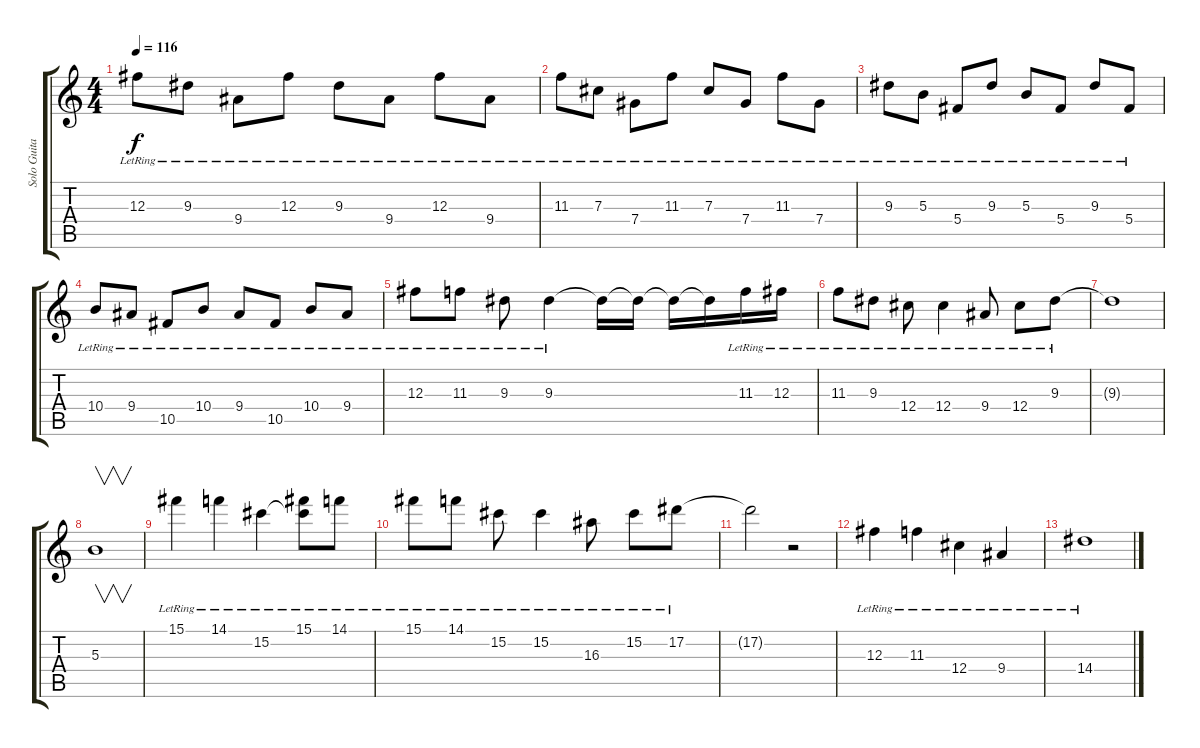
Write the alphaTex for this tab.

\track ("Solo Guitar" "Solo Guita") {instrument overdrivenguitar}
\staff {score tabs}
\tuning (Eb4 Bb3 Gb3 Db3 Ab2 Eb2) {hide}
\ts (4 4)
\tempo 116
\clef g2
\ks c
12.3{lr}.8{dy f} 9.3{lr}.8 9.4{lr}.8 12.3{lr}.8 9.3{lr}.8 9.4{lr}.8 12.3{lr}.8 9.4{lr}.8 |
11.3{lr}.8 7.3{lr}.8 7.4{lr}.8 11.3{lr}.8 7.3{lr}.8 7.4{lr}.8 11.3{lr}.8 7.4{lr}.8 |
9.3{lr}.8 5.3{lr}.8 5.4{lr}.8 9.3{lr}.8 5.3{lr}.8 5.4{lr}.8 9.3{lr}.8 5.4{lr}.8 |
10.4{lr}.8 9.4{lr}.8 10.5{lr}.8 10.4{lr}.8 9.4{lr}.8 10.5{lr}.8 10.4{lr}.8 9.4{lr}.8 |
12.3{lr}.8 11.3{lr}.8 9.3{lr}.8 9.3{lr}.4 9.3{t}.16 9.3{t}.16 9.3{t}.16 9.3{t}.16 11.3{lr}.16 12.3{lr}.16 |
11.3{lr}.8 9.3{lr}.8 12.4{lr}.8 12.4{lr}.4 9.4{lr}.8 12.4{lr}.8 9.3{lr}.8 |
9.3{t}.1 |
5.3.1{v} |
15.1{lr}.4 14.1{lr}.4 15.2{lr}.4 (15.1{lr} 15.2{t}).8 14.1{lr}.8 |
15.1{lr}.8 14.1{lr}.8 15.2{lr}.8 15.2{lr}.4 16.3{lr}.8 15.2{lr}.8 17.2{lr}.8 |
17.2{t}.2 r.2 |
12.3{lr}.4 11.3{lr}.4 12.4{lr}.4 9.4{lr}.4 |
14.4{lr}.1
